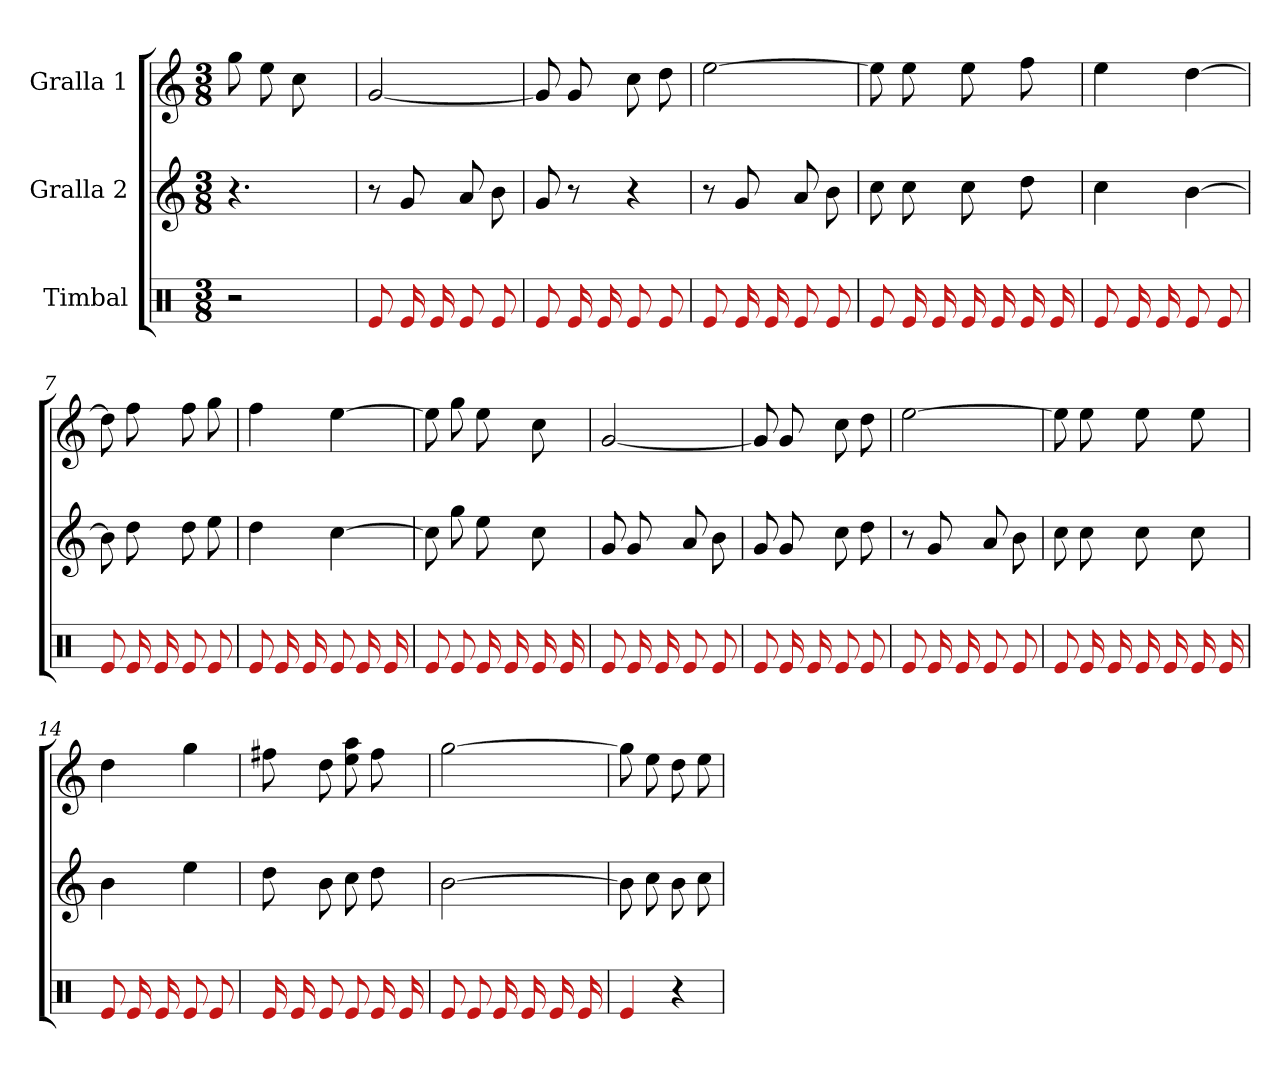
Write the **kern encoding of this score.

**kern	**kern	**kern
*part3	*part2	*part1
*staff3	*staff2	*staff1
*I"Timbal	*I"Gralla 2	*I"Gralla 1
*clefX	*clefG2	*clefG2
*k[]	*k[]	*k[]
*M3/8	*M3/8	*M3/8
=1	=1	=1
2r	4.r	8gg
.	.	8ee
.	.	8cc
.	8ryy	8ryy
=2	=2	=2
8e	8r	[2g
16e	8g	.
16e	.	.
8e	8a	.
8e	8b	.
=3	=3	=3
8e	8g	8g]
16e	8r	8g
16e	.	.
8e	4r	8cc
8e	.	8dd
=4	=4	=4
8e	8r	[2ee
16e	8g	.
16e	.	.
8e	8a	.
8e	8b	.
=5	=5	=5
8e	8cc	8ee]
16e	8cc	8ee
16e	.	.
16e	8cc	8ee
16e	.	.
16e	8dd	8ff
16e	.	.
=6	=6	=6
8e	4cc	4ee
16e	.	.
16e	.	.
8e	[4b	[4dd
8e	.	.
=7	=7	=7
8e	8b]	8dd]
16e	8dd	8ff
16e	.	.
8e	8dd	8ff
8e	8ee	8gg
=8	=8	=8
8e	4dd	4ff
16e	.	.
16e	.	.
8e	[4cc	[4ee
16e	.	.
16e	.	.
=9	=9	=9
8e	8cc]	8ee]
8e	8gg	8gg
16e	8ee	8ee
16e	.	.
16e	8cc	8cc
16e	.	.
=10	=10	=10
8e	8g	[2g
16e	8g	.
16e	.	.
8e	8a	.
8e	8b	.
=11	=11	=11
8e	8g	8g]
16e	8g	8g
16e	.	.
8e	8cc	8cc
8e	8dd	8dd
=12	=12	=12
8e	8r	[2ee
16e	8g	.
16e	.	.
8e	8a	.
8e	8b	.
=13	=13	=13
8e	8cc	8ee]
16e	8cc	8ee
16e	.	.
16e	8cc	8ee
16e	.	.
16e	8cc	8ee
16e	.	.
=14	=14	=14
8e	4b	4dd
16e	.	.
16e	.	.
8e	4ee	4gg
8e	.	.
=15	=15	=15
16e	8dd	8ff#
16e	.	.
8e	8b	8dd
8e	8cc	8aa 8ee
16e	8dd	8ff#
16e	.	.
=16	=16	=16
8e	[2b	[2gg
8e	.	.
16e	.	.
16e	.	.
16e	.	.
16e	.	.
=17	=17	=17
4e	8b]	8gg]
.	8cc	8ee
4r	8b	8dd
.	8cc	8ee
=	=	=
*-	*-	*-
